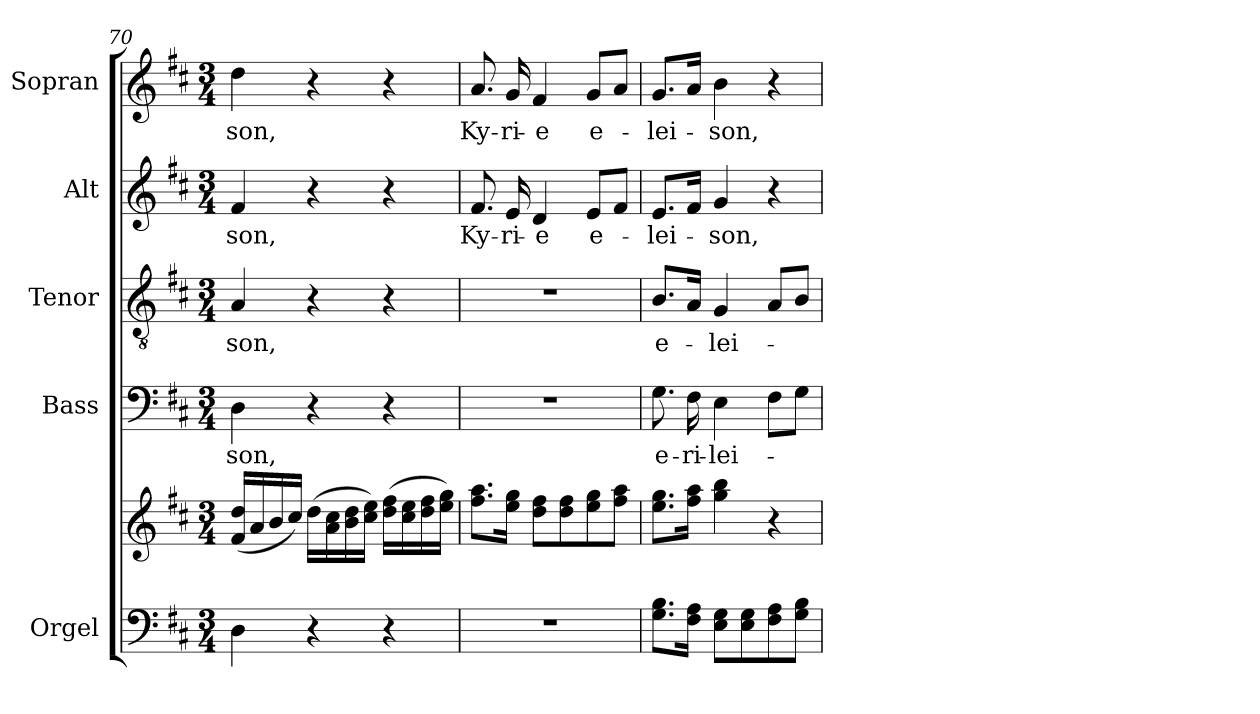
**kern	**kern	**kern	**text	**kern	**text	**kern	**text	**kern	**text
*part5	*part5	*part4	*part4	*part3	*part3	*part2	*part2	*part1	*part1
*staff6	*staff5	*staff4	*staff4	*staff3	*staff3	*staff2	*staff2	*staff1	*staff1
*I"Orgel	*	*I"Bass	*	*I"Tenor	*	*I"Alt	*	*I"Sopran	*
*I'Org.	*	*I'B.	*	*I'T.	*	*I'A.	*	*I'S.	*
!!LO:PB:g=z
*clefF4	*clefG2	*clefF4	*	*clefGv2	*	*clefG2	*	*clefG2	*
*k[f#c#]	*k[f#c#]	*k[f#c#]	*	*k[f#c#]	*	*k[f#c#]	*	*k[f#c#]	*
*D:	*D:	*D:	*	*D:	*	*D:	*	*D:	*
*M3/4	*M3/4	*M3/4	*	*M3/4	*	*M3/4	*	*M3/4	*
=70	=70	=70	=70	=70	=70	=70	=70	=70	=70
!	!	!	!LO:LY:b	!	!LO:LY:b	!	!LO:LY:b	!	!LO:LY:b
4D\	(<16f#/ 16dd/LL	4D\	-son,	4A/	-son,	4f#/	-son,	4dd\	-son,
.	16a/	.	.	.	.	.	.	.	.
.	16b/	.	.	.	.	.	.	.	.
.	16cc#/JJ)	.	.	.	.	.	.	.	.
4r	(>16dd\LL	4r	.	4r	.	4r	.	4r	.
.	16a\ 16cc#\	.	.	.	.	.	.	.	.
.	16b\ 16dd\	.	.	.	.	.	.	.	.
.	16cc#\ 16ee\JJ)	.	.	.	.	.	.	.	.
4r	(>16dd\ 16ff#\LL	4r	.	4r	.	4r	.	4r	.
.	16cc#\ 16ee\	.	.	.	.	.	.	.	.
.	16dd\ 16ff#\	.	.	.	.	.	.	.	.
.	16ee\ 16gg\JJ)	.	.	.	.	.	.	.	.
=71	=71	=71	=71	=71	=71	=71	=71	=71	=71
!	!	!	!	!	!	!	!LO:LY:b	!	!LO:LY:b
2.r	8.ff#\ 8.aa\L	2.r	.	2.r	.	8.f#/	Ky-	8.a/	Ky-
!	!	!	!	!	!	!	!LO:LY:b	!	!LO:LY:b
.	16ee\ 16gg\Jk	.	.	.	.	16e/	-ri-	16g/	-ri-
!	!	!	!	!	!	!	!LO:LY:b	!	!LO:LY:b
.	8dd\ 8ff#\L	.	.	.	.	4d/	-e	4f#/	-e
.	8dd\ 8ff#\	.	.	.	.	.	.	.	.
!	!	!	!	!	!	!	!LO:LY:b	!	!LO:LY:b
.	8ee\ 8gg\	.	.	.	.	8e/L	e-	8g/L	e-
.	8ff#\ 8aa\J	.	.	.	.	8f#/J	.	8a/J	.
=72	=72	=72	=72	=72	=72	=72	=72	=72	=72
!	!	!	!LO:LY:b	!	!LO:LY:b	!	!LO:LY:b	!	!LO:LY:b
8.G\ 8.B\L	8.ee\ 8.gg\L	8.G\	e-	8.B/L	e-	8.e/L	-lei-	8.g/L	-lei-
!	!	!	!LO:LY:b	!	!	!	!	!	!
16F#\ 16A\Jk	16ff#\ 16aa\Jk	16F#\	-ri-	16A/Jk	.	16f#/Jk	.	16a/Jk	.
!	!	!	!LO:LY:b	!	!LO:LY:b	!	!LO:LY:b	!	!LO:LY:b
8E\ 8G\L	4gg\ 4bb\	4E\	-lei-	4G/	-lei-	4g/	-son,	4b\	-son,
8E\ 8G\	.	.	.	.	.	.	.	.	.
8F#\ 8A\	4r	8F#\L	.	8A/L	.	4r	.	4r	.
8G\ 8B\J	.	8G\J	.	8B/J	.	.	.	.	.
=	=	=	=	=	=	=	=	=	=
*-	*-	*-	*-	*-	*-	*-	*-	*-	*-
